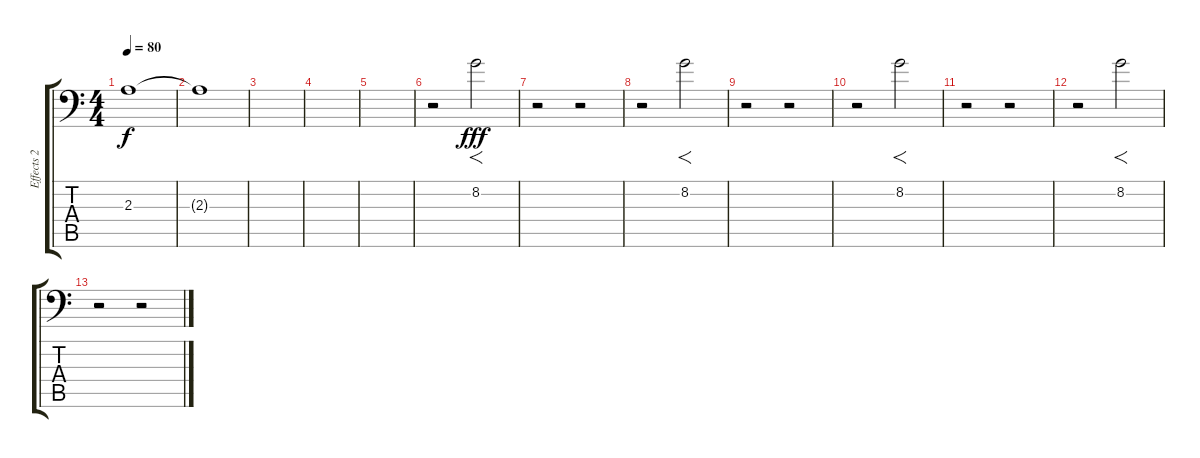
\track ("Effects 2" "Effects 2") {instrument acousticgrandpiano}
\staff {score tabs}
\tuning (E4 B3 G3 D3 A1 E1) {hide}
\ts (4 4)
\tempo 80
\clef f4
\ks c
2.3{t}.1{dy f} |
2.3{t}.1 |
|
|
|
r.2{balance 0} 8.2.2{f dy fff balance 16} |
r.2{volume 0} r.2{volume 12} |
r.2 8.2.2{f balance 0} |
r.2{volume 0} r.2{volume 12} |
r.2{balance 0} 8.2.2{f balance 16} |
r.2{volume 0} r.2{volume 12} |
r.2 8.2.2{f balance 0} |
r.2{volume 0} r.2{volume 12 balance 8}
